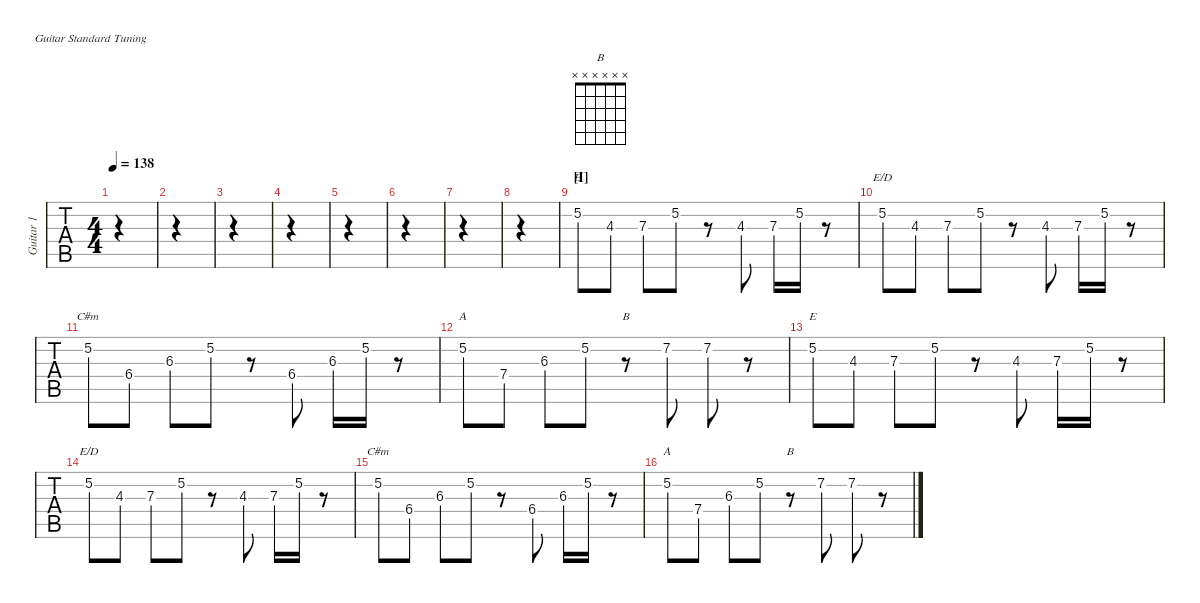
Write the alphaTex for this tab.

\defaultSystemsLayout 4
\hideDynamics
\bracketExtendMode nobrackets
\track ("Guitar 1" "Guitar 1") {defaultSystemsLayout 4 instrument distortionguitar}
\staff {tabs}
\tuning (E4 B3 G3 D3 A2 E2)
\chord ("E" x 5 x x x x) {showdiagram false showfingering false}
\chord ("E/D" x 5 x x x x) {showdiagram false showfingering false}
\chord ("C#m" x 5 x x x x) {showdiagram false showfingering false}
\chord ("A" x 5 x x x x) {showdiagram false showfingering false}
\chord ("B" x x x x x x)
\ts (4 4)
\tempo 138
\clef g2
\ks c
|
|
|
|
|
|
|
|
\section ("I" "")
5.2.8{ch "E"} 4.3.8 7.3.8 5.2.8 r.8 4.3.8 7.3.16 5.2.16 r.8 |
5.2.8{ch "E/D"} 4.3.8 7.3.8 5.2.8 r.8 4.3.8 7.3.16 5.2.16 r.8 |
5.2.8{ch "C#m"} 6.4{acc #}.8 6.3{acc #}.8 5.2.8 r.8 6.4{acc #}.8 6.3{acc #}.16 5.2.16 r.8 |
5.2.8{ch "A"} 7.4.8 6.3{acc #}.8 5.2.8 r.8{ch "B"} 7.2{st acc #}.8 7.2{st acc #}.8 r.8 |
5.2.8{ch "E"} 4.3.8 7.3.8 5.2.8 r.8 4.3.8 7.3.16 5.2.16 r.8 |
5.2.8{ch "E/D"} 4.3.8 7.3.8 5.2.8 r.8 4.3.8 7.3.16 5.2.16 r.8 |
5.2.8{ch "C#m"} 6.4{acc #}.8 6.3{acc #}.8 5.2.8 r.8 6.4{acc #}.8 6.3{acc #}.16 5.2.16 r.8 |
5.2.8{ch "A"} 7.4.8 6.3{acc #}.8 5.2.8 r.8{ch "B"} 7.2{st acc #}.8 7.2{st acc #}.8 r.8
